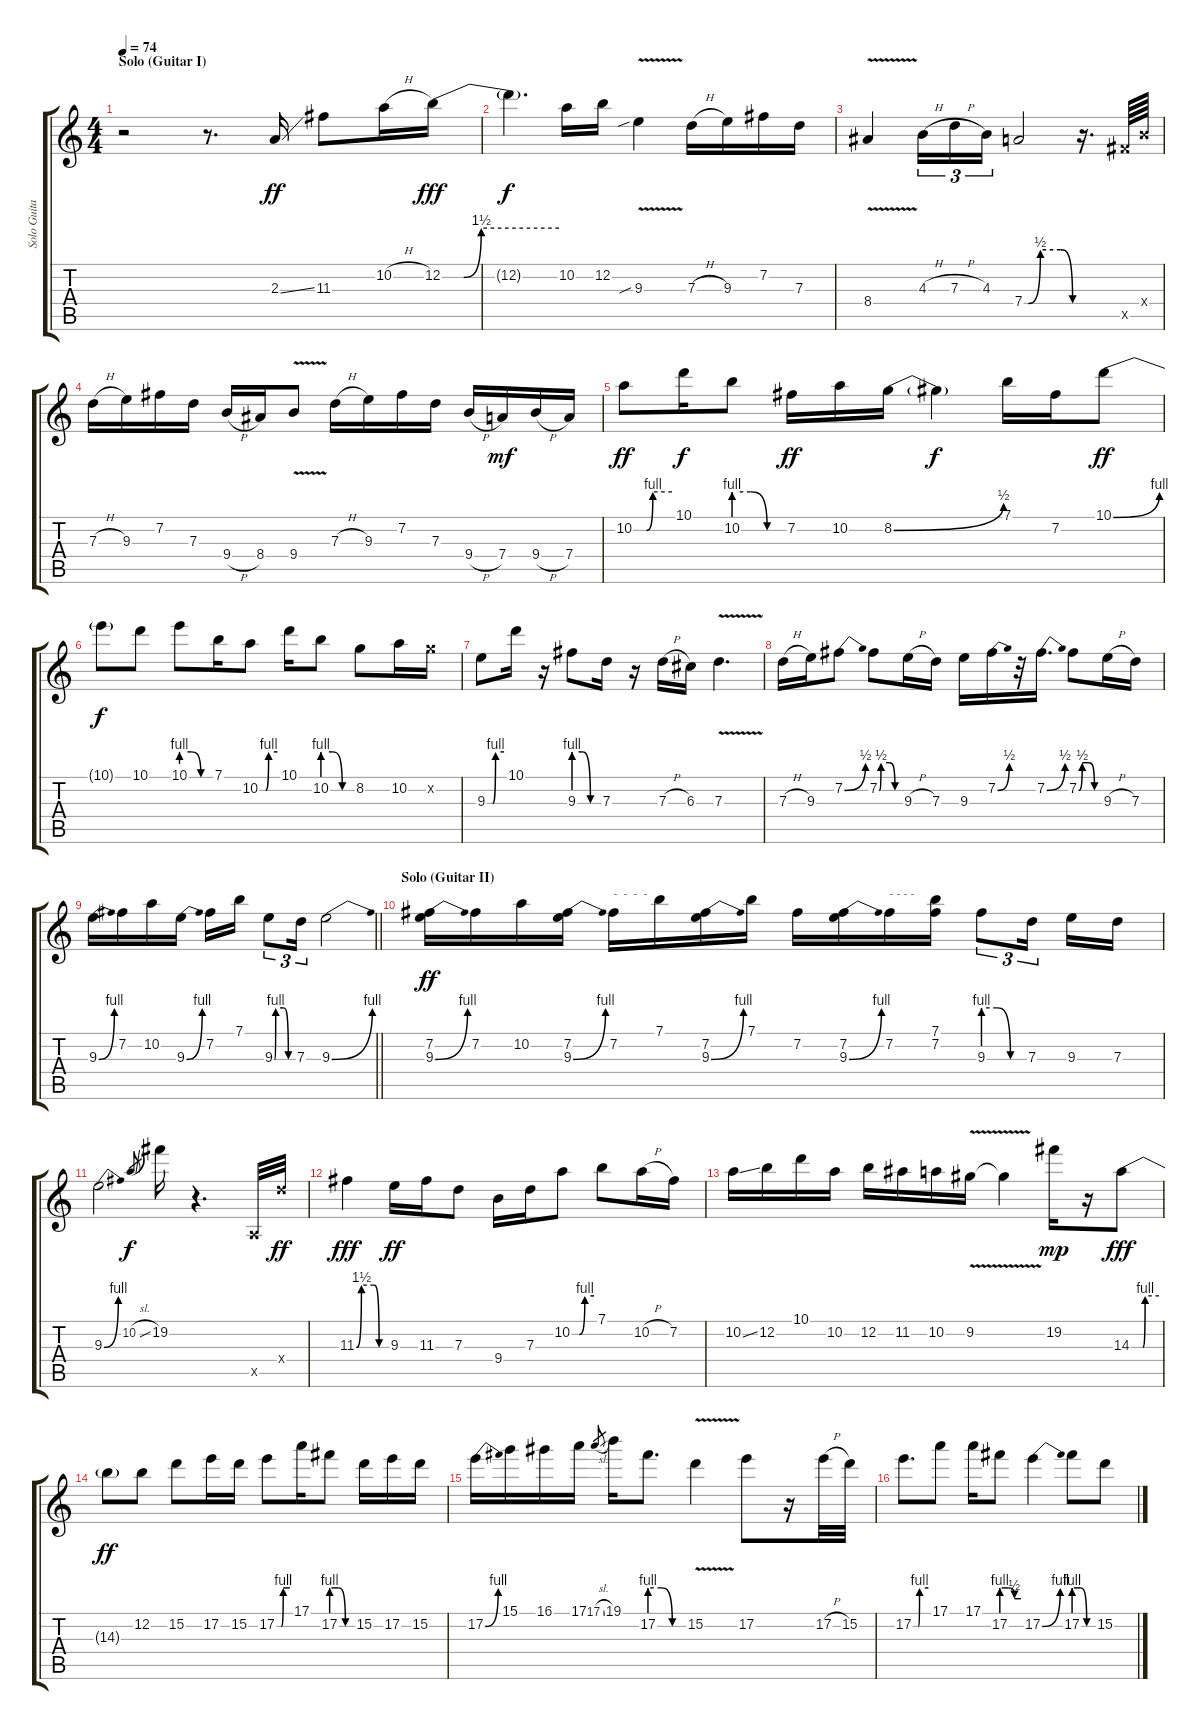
\track ("Solo Guitar 1" "Solo Guita") {instrument overdrivenguitar}
\staff {score tabs}
\tuning (E4 B3 G3 D3 A2 E2) {hide}
\ts (4 4)
\section ("" "Solo (Guitar I)")
\tempo 74
\clef g2
\ks c
r.2{dy ff instrument overdrivenguitar} r.8{d balance 11 instrument overdrivenguitar} 2.3{ss}.16 11.3.8 10.2{h}.16 12.2{be (custom 0 0 11 0 20 6 60 6)}.16{dy fff} |
12.2{t}.4{d dy f} 10.2.16 12.2.16 9.3{v sib}.4 7.3{h}.16 9.3.16 7.2.16 7.3.16 |
8.4{v}.4 4.3{h}.16{tu (3 2)} 7.3{h}.16{tu (3 2)} 4.3.16{tu (3 2)} 7.4{be (custom 0 0 5 0 20 2 45 2 60 0)}.2 r.16{d} 9.5{x}.64 9.4{x}.64 |
7.3{h}.16 9.3.16 7.2.16 7.3.16 9.4{h}.16 8.4.16 9.4{v}.8 7.3{h}.16 9.3.16 7.2.16 7.3.16 9.4{h}.16 7.4.16{dy mf} 9.4{h}.16 7.4.16 |
10.2{be (custom 0 0 20 0 30 4 60 4)}.8{dy ff} 10.1.16{dy f} 10.2{be (custom 0 4 20 4 40 0 60 0)}.8 7.2.16{dy ff} 10.2.16 8.2{be (bend 0 0 60 2)}.16 8.2{t}.4{dy f} 7.1.16 7.2.16 10.1{be (bend 0 0 60 4)}.8{dy ff} |
10.1{t}.8{dy f} 10.1.8 10.1{be (custom 0 4 20 4 40 0 60 0)}.8 7.1.16 10.2{be (custom 0 0 20 0 30 4 60 4)}.8 10.1.16 10.2{be (custom 0 4 20 4 40 0 60 0)}.8 8.2.8 10.2.16 8.2{x}.16 |
9.3{be (custom 0 0 20 0 30 4 60 4)}.8 10.1.16 r.16 9.3{be (custom 0 4 20 4 40 0 60 0)}.8 7.3.16 r.16 7.3{h}.16 6.3.16 7.3{v}.4{d} |
7.3{h}.16 9.3.16 7.2{be (bend 0 0 60 2)}.8 7.2{be (custom 0 0 5 2 30 2 45 0 60 0)}.8 9.3{h}.16 7.3.16 9.3.16 7.2{be (bend 0 0 60 2)}.16 r.32 7.2{be (bend 0 0 60 2)}.16{d} 7.2{be (custom 0 0 10 2 30 2 45 0 60 0)}.8 9.3{h}.16 7.3.16 |
\barLineRight lightlight
9.3{be (bend 0 0 60 4)}.16 7.2.16 10.2.16 9.3{be (bend 0 0 60 4)}.16 7.2.16 7.1.16 9.3{be (custom 0 0 4 4 30 4 45 0 60 0)}.8{tu (3 2)} 7.3.16{tu (3 2)} 9.3{be (bend 0 0 60 4)}.2 |
\section ("" "Solo (Guitar II)")
(7.2 9.3{be (bend 0 0 60 4)}).16{dy ff balance 5 instrument distortionguitar} 7.2.16 10.2.16 (7.2 9.3{be (bend 0 0 60 4)}).16 7.2.16{txt "-  -  -  -"} 7.1.16 (7.2 9.3{be (bend 0 0 60 4)}).16 7.1.16 7.2.16 (7.2 9.3{be (bend 0 0 60 4)}).16 7.2.16{txt "- - - -"} (7.1 7.2).16 9.3{be (custom 0 4 20 4 40 0 60 0)}.8{tu (3 2)} 7.3.16{tu (3 2) beam splitsecondary} 9.3.16 7.3.16 |
9.3{be (bend 0 0 60 4)}.2 10.2{sl}.8{gr dy f} 19.2.16 r.4{d} 0.5{x}.32 12.4{x}.32{dy ff} |
11.3{be (custom 0 0 10 6 35 6 45 0 60 0)}.4{dy fff} 9.3.16{dy ff} 11.3.16 7.3.8 9.4.16 7.3.16 10.2{be (custom 0 0 20 0 35 4 60 4)}.8 7.1.8 10.2{h}.16 7.2.16 |
10.2{ss}.16 12.2.16 10.1.16 10.2.16 12.2.16 11.2.16 10.2.16 9.2{v}.16 9.2{t}.4 19.2.16{dy mp} r.16 14.3{be (custom 0 0 25 0 30 4 60 4)}.8{dy fff} |
14.3{t}.8{dy ff} 12.2.8 15.2.8 17.2.16 15.2.16 17.2{be (custom 0 0 21 0 30 4 60 4)}.8 17.1.16 17.2{be (custom 0 4 20 4 40 0 60 0)}.8 15.2.16 17.2.16 15.2.16 |
17.2{be (bend 0 0 60 4)}.16 15.1.16 16.1.16 17.1.16 17.1{sl}.8{gr} 19.1.16 17.2{be (custom 0 4 20 4 40 0 60 0)}.8{d} 15.2{v}.4 17.2.8 r.16 17.2{h}.32 15.2.32 |
17.2{be (custom 0 0 20 0 25 4 60 4)}.8{d} 17.1.8 17.1.16 17.2{be (custom 0 4 20 4 40 2 60 2)}.8 17.2{be (bend 0 0 60 4)}.4 17.2{be (custom 0 4 20 4 40 0 60 0)}.8 15.2.8
